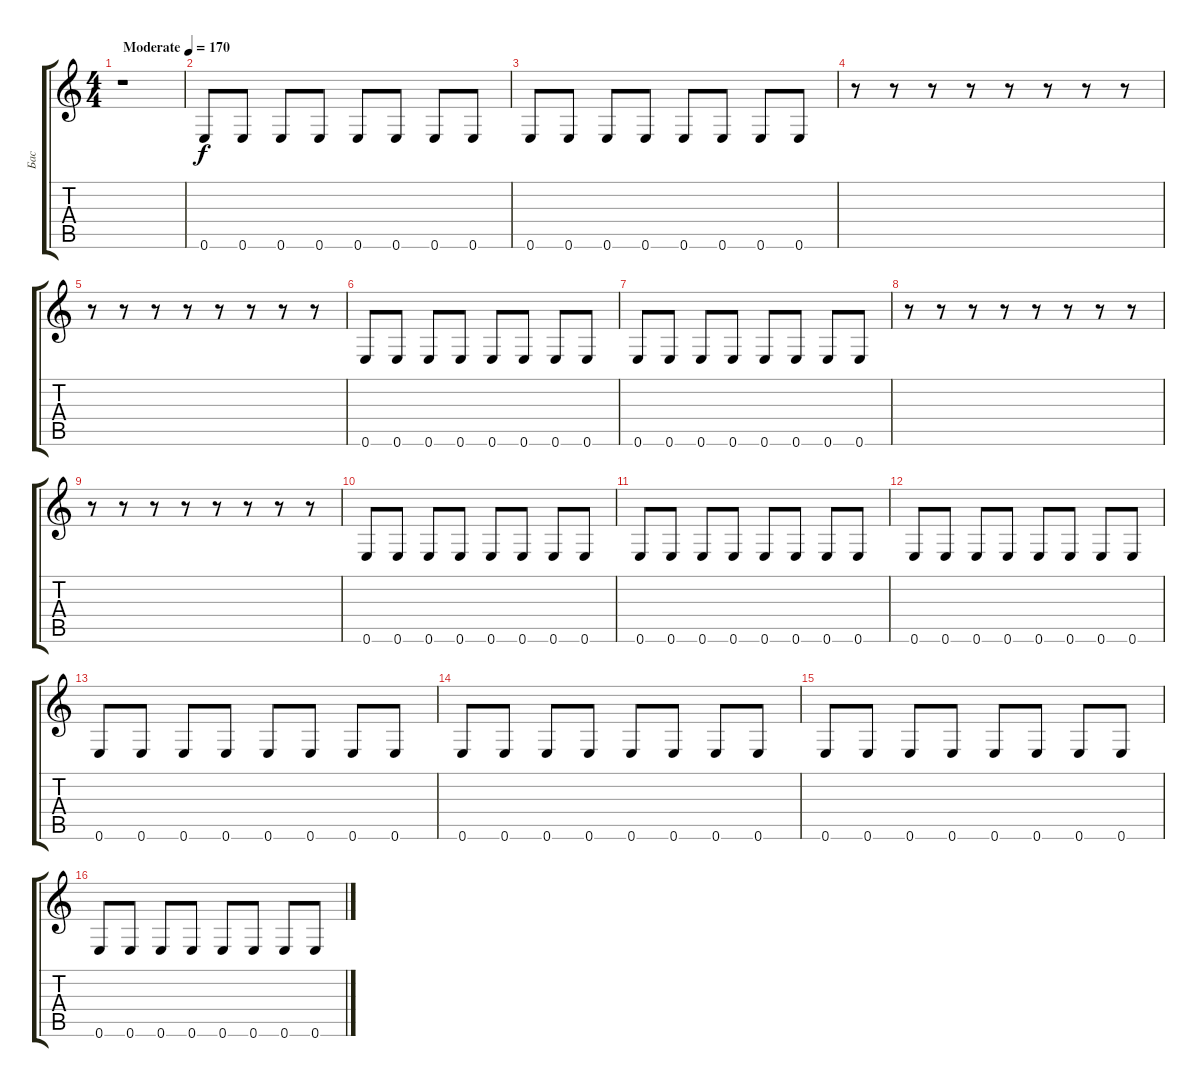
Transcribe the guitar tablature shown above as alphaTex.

\track ("Бас" "Бас") {instrument electricbassfinger}
\staff {score tabs}
\tuning (E4 B3 G3 D3 A2 E2) {hide}
\ts (4 4)
\tempo (170 "Moderate")
\clef g2
\ks c
r.1{dy f instrument electricbassfinger} |
0.6.8 0.6.8 0.6.8 0.6.8 0.6.8 0.6.8 0.6.8 0.6.8 |
0.6.8 0.6.8 0.6.8 0.6.8 0.6.8 0.6.8 0.6.8 0.6.8 |
r.8 r.8 r.8 r.8 r.8 r.8 r.8 r.8 |
r.8 r.8 r.8 r.8 r.8 r.8 r.8 r.8 |
0.6.8 0.6.8 0.6.8 0.6.8 0.6.8 0.6.8 0.6.8 0.6.8 |
0.6.8 0.6.8 0.6.8 0.6.8 0.6.8 0.6.8 0.6.8 0.6.8 |
r.8 r.8 r.8 r.8 r.8 r.8 r.8 r.8 |
r.8 r.8 r.8 r.8 r.8 r.8 r.8 r.8 |
0.6.8 0.6.8 0.6.8 0.6.8 0.6.8 0.6.8 0.6.8 0.6.8 |
0.6.8 0.6.8 0.6.8 0.6.8 0.6.8 0.6.8 0.6.8 0.6.8 |
0.6.8 0.6.8 0.6.8 0.6.8 0.6.8 0.6.8 0.6.8 0.6.8 |
0.6.8 0.6.8 0.6.8 0.6.8 0.6.8 0.6.8 0.6.8 0.6.8 |
0.6.8 0.6.8 0.6.8 0.6.8 0.6.8 0.6.8 0.6.8 0.6.8 |
0.6.8 0.6.8 0.6.8 0.6.8 0.6.8 0.6.8 0.6.8 0.6.8 |
0.6.8 0.6.8 0.6.8 0.6.8 0.6.8 0.6.8 0.6.8 0.6.8
